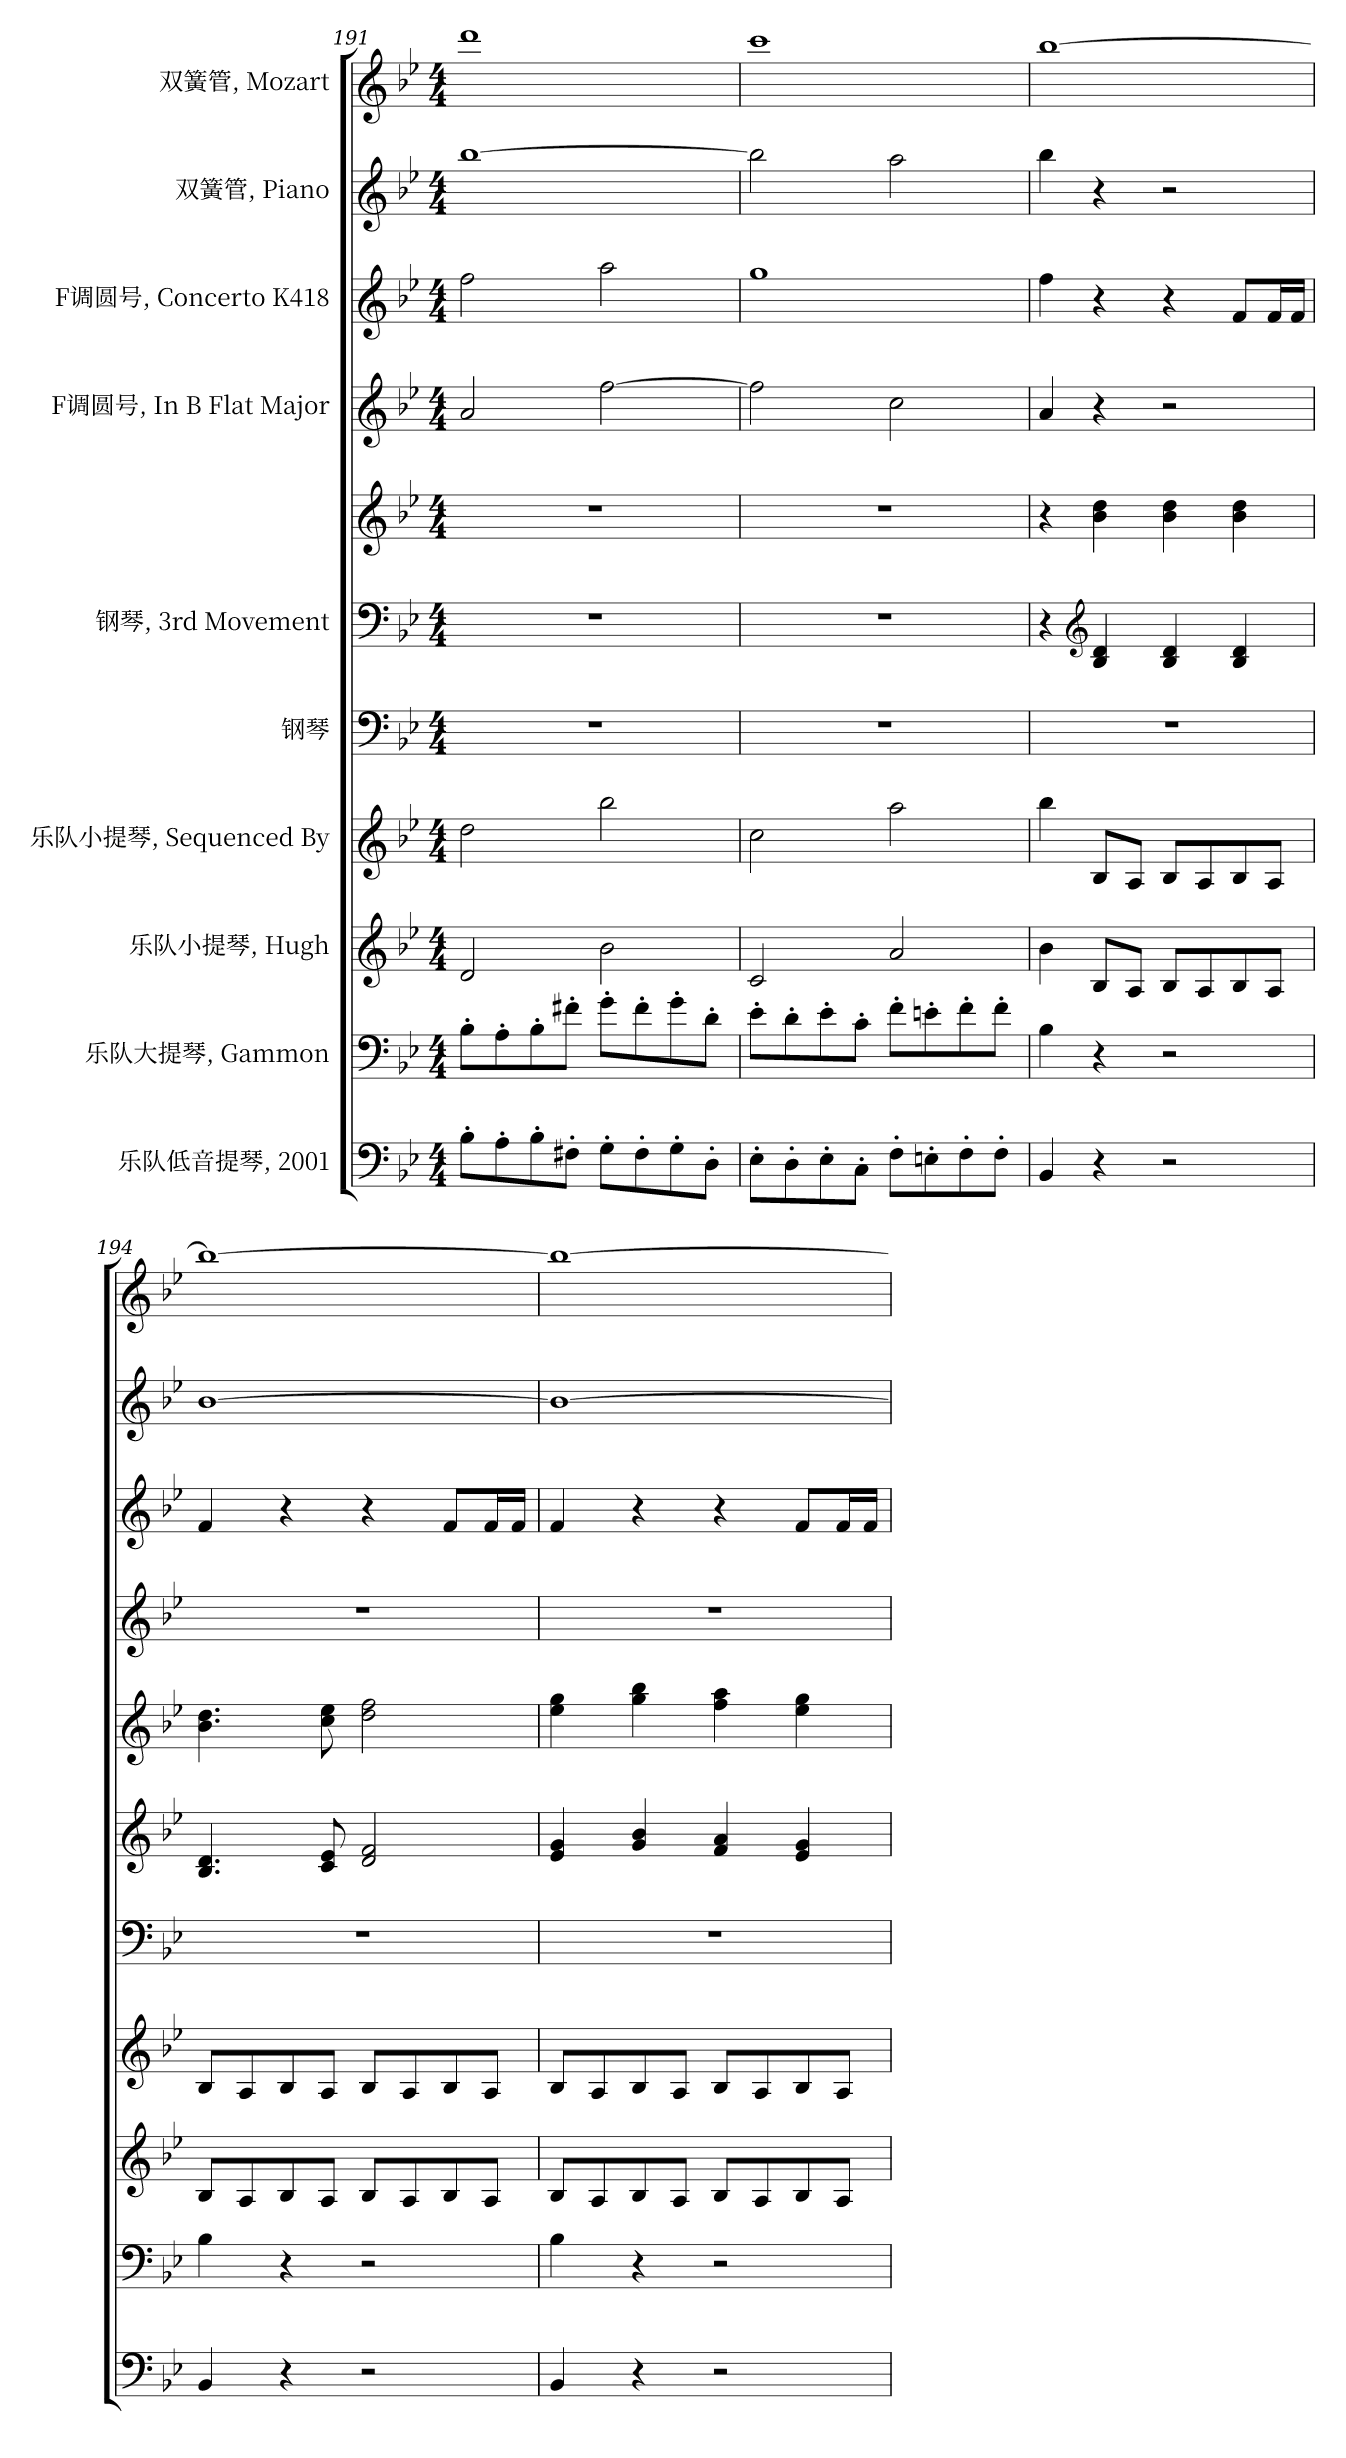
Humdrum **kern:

**kern	**kern	**kern	**kern	**kern	**kern	**kern	**kern	**kern	**kern	**kern
*part10	*part9	*part8	*part7	*part6	*part5	*part5	*part4	*part3	*part2	*part1
*staff11	*staff10	*staff9	*staff8	*staff7	*staff6	*staff5	*staff4	*staff3	*staff2	*staff1
*I"乐队低音提琴, 2001	*I"乐队大提琴, Gammon	*I"乐队小提琴,  Hugh	*I"乐队小提琴, Sequenced By	*I"钢琴	*I"钢琴, 3rd Movement	*	*I"F调圆号, In B Flat Major	*I"F调圆号, Concerto K418	*I"双簧管,  Piano	*I"双簧管,  Mozart
*clefF4	*clefF4	*clefG2	*clefG2	*clefF4	*clefF4	*clefG2	*clefG2	*clefG2	*clefG2	*clefG2
*ITrd7c12	*	*	*	*	*	*	*ITrd4c7	*ITrd4c7	*	*
*k[b-e-]	*k[b-e-]	*k[b-e-]	*k[b-e-]	*k[b-e-]	*k[b-e-]	*k[b-e-]	*k[b-e-a-]	*k[b-e-a-]	*k[b-e-]	*k[b-e-]
*M4/4	*M4/4	*M4/4	*M4/4	*M4/4	*M4/4	*M4/4	*M4/4	*M4/4	*M4/4	*M4/4
=191	=191	=191	=191	=191	=191	=191	=191	=191	=191	=191
8BB-'\L	8B-'\L	2d/	2dd\	1r	1r	1r	2d/	2b-\	[1bb-	1ddd
8AA'\	8A'\	.	.	.	.	.	.	.	.	.
8BB-'\	8B-'\	.	.	.	.	.	.	.	.	.
8FF#X'\J	8f#X'\J	.	.	.	.	.	.	.	.	.
8GG'\L	8g'\L	2b-\	2bb-\	.	.	.	[2b-\	2dd\	.	.
8FF#'\	8f#'\	.	.	.	.	.	.	.	.	.
8GG'\	8g'\	.	.	.	.	.	.	.	.	.
8DD'\J	8d'\J	.	.	.	.	.	.	.	.	.
!!LO:PB:g=z
=192	=192	=192	=192	=192	=192	=192	=192	=192	=192	=192
8EE-'\L	8e-'\L	2c/	2cc\	1r	1r	1r	2b-\]	1cc	2bb-\]	1ccc
8DD'\	8d'\	.	.	.	.	.	.	.	.	.
8EE-'\	8e-'\	.	.	.	.	.	.	.	.	.
8CC'\J	8c'\J	.	.	.	.	.	.	.	.	.
8FF'\L	8f'\L	2a/	2aa\	.	.	.	2f\	.	2aa\	.
8EEn'\	8en'\	.	.	.	.	.	.	.	.	.
8FF'\	8f'\	.	.	.	.	.	.	.	.	.
8FF'\J	8f'\J	.	.	.	.	.	.	.	.	.
=193	=193	=193	=193	=193	=193	=193	=193	=193	=193	=193
4BBB-/	4B-\	4b-\	4bb-\	1r	4r	4r	4d/	4b-\	4bb-\	[1bb-
*	*	*	*	*	*clefG2	*	*	*	*	*
4r	4r	8B-/L	8B-/L	.	4B-/ 4d/	4b-\ 4dd\	4r	4r	4r	.
.	.	8A/J	8A/J	.	.	.	.	.	.	.
2r	2r	8B-/L	8B-/L	.	4B-/ 4d/	4b-\ 4dd\	2r	4r	2r	.
.	.	8A/	8A/	.	.	.	.	.	.	.
.	.	8B-/	8B-/	.	4B-/ 4d/	4b-\ 4dd\	.	8B-/L	.	.
.	.	8A/J	8A/J	.	.	.	.	16B-/L	.	.
.	.	.	.	.	.	.	.	16B-/JJ	.	.
=194	=194	=194	=194	=194	=194	=194	=194	=194	=194	=194
4BBB-/	4B-\	8B-/L	8B-/L	1r	4.B-/ 4.d/	4.b-\ 4.dd\	1r	4B-/	[1b-	1bb-_
.	.	8A/	8A/	.	.	.	.	.	.	.
4r	4r	8B-/	8B-/	.	.	.	.	4r	.	.
.	.	8A/J	8A/J	.	8c/ 8e-/	8cc\ 8ee-\	.	.	.	.
2r	2r	8B-/L	8B-/L	.	2d/ 2f/	2dd\ 2ff\	.	4r	.	.
.	.	8A/	8A/	.	.	.	.	.	.	.
.	.	8B-/	8B-/	.	.	.	.	8B-/L	.	.
.	.	8A/J	8A/J	.	.	.	.	16B-/L	.	.
.	.	.	.	.	.	.	.	16B-/JJ	.	.
!!LO:PB:g=z
=195	=195	=195	=195	=195	=195	=195	=195	=195	=195	=195
4BBB-/	4B-\	8B-/L	8B-/L	1r	4e-/ 4g/	4ee-\ 4gg\	1r	4B-/	1b-_	1bb-_
.	.	8A/	8A/	.	.	.	.	.	.	.
4r	4r	8B-/	8B-/	.	4g/ 4b-/	4gg\ 4bb-\	.	4r	.	.
.	.	8A/J	8A/J	.	.	.	.	.	.	.
2r	2r	8B-/L	8B-/L	.	4f/ 4a/	4ff\ 4aa\	.	4r	.	.
.	.	8A/	8A/	.	.	.	.	.	.	.
.	.	8B-/	8B-/	.	4e-/ 4g/	4ee-\ 4gg\	.	8B-/L	.	.
.	.	8A/J	8A/J	.	.	.	.	16B-/L	.	.
.	.	.	.	.	.	.	.	16B-/JJ	.	.
=	=	=	=	=	=	=	=	=	=	=
*-	*-	*-	*-	*-	*-	*-	*-	*-	*-	*-
